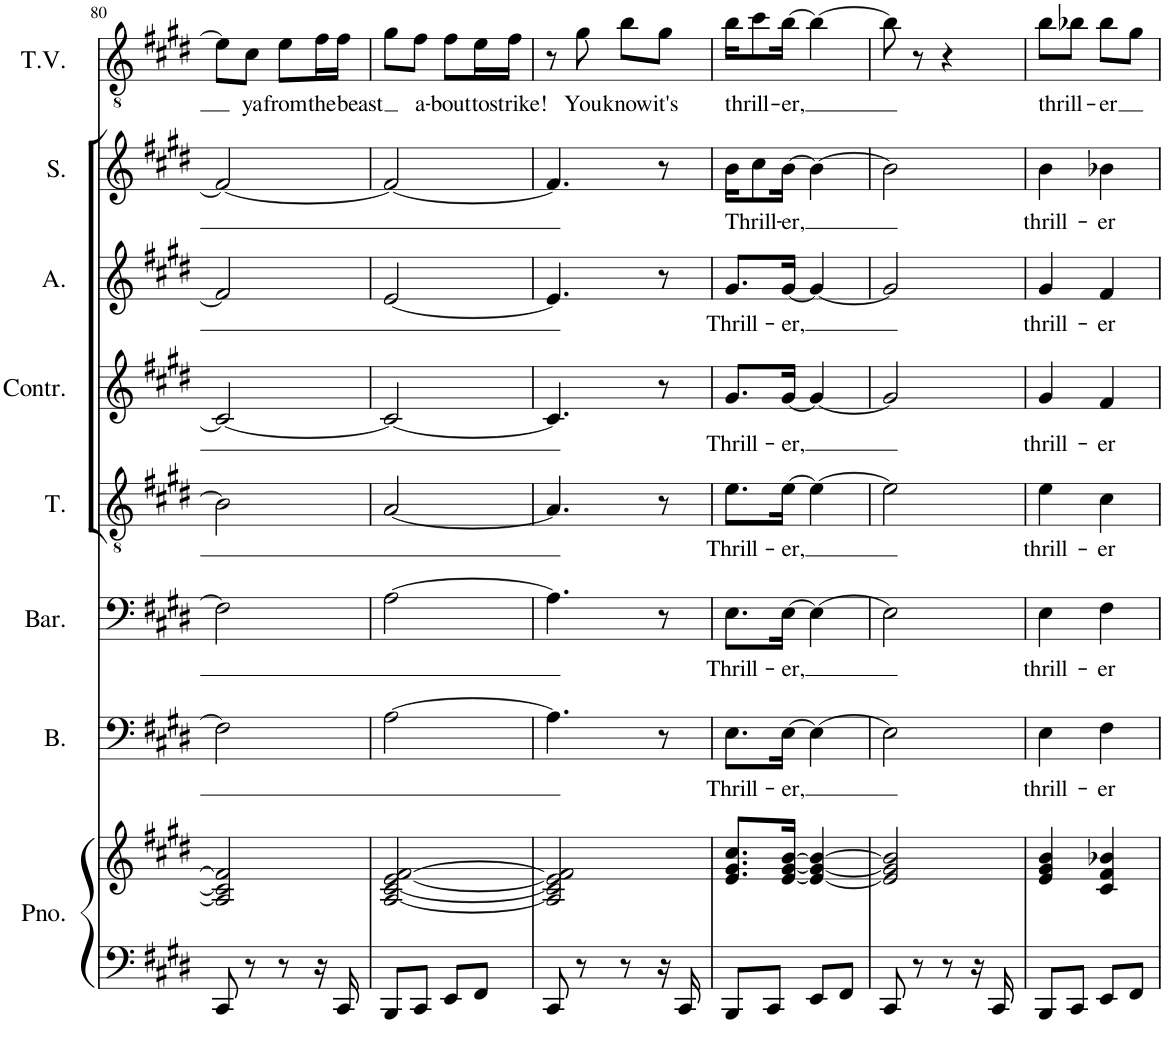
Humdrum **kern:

**kern	**kern	**kern	**text	**kern	**text	**kern	**text	**kern	**text	**kern	**text	**kern	**text	**kern	**text
*part8	*part8	*part7	*part7	*part6	*part6	*part5	*part5	*part4	*part4	*part3	*part3	*part2	*part2	*part1	*part1
*staff9	*staff8	*staff7	*staff7	*staff6	*staff6	*staff5	*staff5	*staff4	*staff4	*staff3	*staff3	*staff2	*staff2	*staff1	*staff1
*I"Piano	*	*I"Bass	*	*I"Baritone	*	*I"Tenor	*	*I"Contralto	*	*I"Alto	*	*I"Soprano	*	*I"Tenor Voice	*
*I'Pno.	*	*I'B.	*	*I'Bar.	*	*I'T.	*	*I'Contr.	*	*I'A.	*	*I'S.	*	*I'T.V.	*
!!LO:PB:g=z
*clefF4	*clefG2	*clefF4	*	*clefF4	*	*clefGv2	*	*clefG2	*	*clefG2	*	*clefG2	*	*clefGv2	*
*k[f#c#g#d#]	*k[f#c#g#d#]	*k[f#c#g#d#]	*	*k[f#c#g#d#]	*	*k[f#c#g#d#]	*	*k[f#c#g#d#]	*	*k[f#c#g#d#]	*	*k[f#c#g#d#]	*	*k[f#c#g#d#]	*
*M2/4	*M2/4	*M2/4	*	*M2/4	*	*M2/4	*	*M2/4	*	*M2/4	*	*M2/4	*	*M2/4	*
=80	=80	=80	=80	=80	=80	=80	=80	=80	=80	=80	=80	=80	=80	=80	=80
8CC#/	2A#/] 2c#/] 2f#/]	2F#\]	.	2F#\]	.	2B-\]	.	2c#/_	.	2f#/]	.	2f#/_	.	8e\L]	.
!	!	!	!	!	!	!	!	!	!	!	!	!	!	!	!LO:LY:b
8r	.	.	.	.	.	.	.	.	.	.	.	.	.	8c#\J	ya
!	!	!	!	!	!	!	!	!	!	!	!	!	!	!	!LO:LY:b
8r	.	.	.	.	.	.	.	.	.	.	.	.	.	8e\L	from
!	!	!	!	!	!	!	!	!	!	!	!	!	!	!	!LO:LY:b
16r	.	.	.	.	.	.	.	.	.	.	.	.	.	16f#\L	the
!	!	!	!	!	!	!	!	!	!	!	!	!	!	!	!LO:LY:b
16CC#/	.	.	.	.	.	.	.	.	.	.	.	.	.	16f#\JJ	beast
=81	=81	=81	=81	=81	=81	=81	=81	=81	=81	=81	=81	=81	=81	=81	=81
8BBB/L	[2A/ [2c#/ [2e/ [2f#/	[2A\	.	[2A\	.	[2A/	.	2c#/_	.	[2e/	.	2f#/_	.	8g#\L	.
!	!	!	!	!	!	!	!	!	!	!	!	!	!	!	!LO:LY:b
8CC#/J	.	.	.	.	.	.	.	.	.	.	.	.	.	8f#\J	a-
!	!	!	!	!	!	!	!	!	!	!	!	!	!	!	!LO:LY:b
8EE/L	.	.	.	.	.	.	.	.	.	.	.	.	.	8f#\L	-bout
!	!	!	!	!	!	!	!	!	!	!	!	!	!	!	!LO:LY:b
8FF#/J	.	.	.	.	.	.	.	.	.	.	.	.	.	16e\L	to
!	!	!	!	!	!	!	!	!	!	!	!	!	!	!	!LO:LY:b
.	.	.	.	.	.	.	.	.	.	.	.	.	.	16f#\JJ	strike!
=82	=82	=82	=82	=82	=82	=82	=82	=82	=82	=82	=82	=82	=82	=82	=82
8CC#/	2A/] 2c#/] 2e/] 2f#/]	4.A\]	.	4.A\]	.	4.A/]	.	4.c#/]	.	4.e/]	.	4.f#/]	.	8r	.
!	!	!	!	!	!	!	!	!	!	!	!	!	!	!	!LO:LY:b
8r	.	.	.	.	.	.	.	.	.	.	.	.	.	8g#\	You
!	!	!	!	!	!	!	!	!	!	!	!	!	!	!	!LO:LY:b
8r	.	.	.	.	.	.	.	.	.	.	.	.	.	8b\L	know
!	!	!	!	!	!	!	!	!	!	!	!	!	!	!	!LO:LY:b
16r	.	8r	.	8r	.	8r	.	8r	.	8r	.	8r	.	8g#\J	it's
16CC#/	.	.	.	.	.	.	.	.	.	.	.	.	.	.	.
=83	=83	=83	=83	=83	=83	=83	=83	=83	=83	=83	=83	=83	=83	=83	=83
!	!	!	!LO:LY:b	!	!LO:LY:b	!	!LO:LY:b	!	!LO:LY:b	!	!LO:LY:b	!	!LO:LY:b	!	!LO:LY:b
8BBB/L	8.e/ 8.g#/ 8.cc#/L	8.E\L	Thrill-	8.E\L	Thrill-	8.e\L	Thrill-	8.g#/L	Thrill-	8.g#/L	Thrill-	16b\KL	Thrill-	16b\KL	thrill-
.	.	.	.	.	.	.	.	.	.	.	.	8cc#\	.	8cc#\	.
8CC#/J	.	.	.	.	.	.	.	.	.	.	.	.	.	.	.
!	!	!	!LO:LY:b	!	!LO:LY:b	!	!LO:LY:b	!	!LO:LY:b	!	!LO:LY:b	!	!LO:LY:b	!	!LO:LY:b
.	[16e/ [16g#/ [16b/Jk	[16E\Jk	-er,	[16E\Jk	-er,	[16e\Jk	-er,	[16g#/Jk	-er,	[16g#/Jk	-er,	[16b\Jk	-er,	[16b\Jk	-er,
8EE/L	4e/_ 4g#/_ 4b/_	4E\_	.	4E\_	.	4e\_	.	4g#/_	.	4g#/_	.	4b\_	.	4b\_	.
8FF#/J	.	.	.	.	.	.	.	.	.	.	.	.	.	.	.
=84	=84	=84	=84	=84	=84	=84	=84	=84	=84	=84	=84	=84	=84	=84	=84
8CC#/	2e/] 2g#/] 2b/]	2E\]	.	2E\]	.	2e\]	.	2g#/]	.	2g#/]	.	2b\]	.	8b\]	.
8r	.	.	.	.	.	.	.	.	.	.	.	.	.	8r	.
8r	.	.	.	.	.	.	.	.	.	.	.	.	.	4r	.
16r	.	.	.	.	.	.	.	.	.	.	.	.	.	.	.
16CC#/	.	.	.	.	.	.	.	.	.	.	.	.	.	.	.
=85	=85	=85	=85	=85	=85	=85	=85	=85	=85	=85	=85	=85	=85	=85	=85
!	!	!	!LO:LY:b	!	!LO:LY:b	!	!LO:LY:b	!	!LO:LY:b	!	!LO:LY:b	!	!LO:LY:b	!	!LO:LY:b
8BBB/L	4e/ 4g#/ 4b/	4E\	thrill-	4E\	thrill-	4e\	thrill-	4g#/	thrill-	4g#/	thrill-	4b\	thrill-	8b\L	thrill-
8CC#/J	.	.	.	.	.	.	.	.	.	.	.	.	.	8b-X\J	.
!	!	!	!LO:LY:b	!	!LO:LY:b	!	!LO:LY:b	!	!LO:LY:b	!	!LO:LY:b	!	!LO:LY:b	!	!LO:LY:b
8EE/L	4c#/ 4f#/ 4b-X/	4F#\	-er	4F#\	-er	4c#\	-er	4f#/	-er	4f#/	-er	4b-X\	-er	8b-\L	-er
8FF#/J	.	.	.	.	.	.	.	.	.	.	.	.	.	8g#\J	.
=	=	=	=	=	=	=	=	=	=	=	=	=	=	=	=
*-	*-	*-	*-	*-	*-	*-	*-	*-	*-	*-	*-	*-	*-	*-	*-
